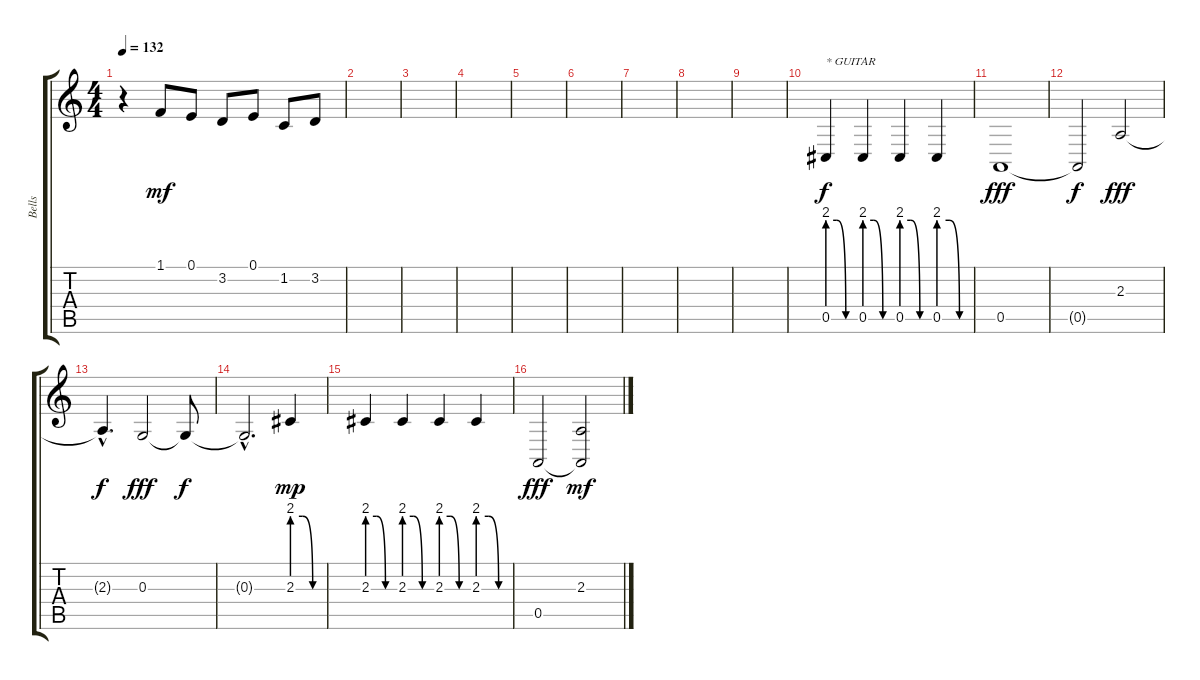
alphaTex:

\track ("Bells" "Bells") {instrument tubularbells}
\staff {score tabs}
\tuning (E4 B3 G3 D3 A2 E2) {hide}
\ts (4 4)
\tempo 132
\clef g2
\ks c
r.4{dy fff} 1.1.8{dy mf} 0.1.8 3.2.8 0.1.8 1.2.8 3.2.8 |
|
|
|
|
|
|
|
|
0.5{be (custom 0 8 20 8 40 0 60 0)}.4{txt "* GUITAR" dy f volume 13 instrument guitarharmonics} 0.5{be (custom 0 8 20 8 40 0 60 0)}.4 0.5{be (custom 0 8 20 8 40 0 60 0)}.4 0.5{be (custom 0 8 20 8 40 0 60 0)}.4 |
0.5.1{dy fff volume 15} |
0.5{t}.2{dy f} 2.3.2{dy fff} |
2.3{hac t}.4{d dy f} 0.3.2{dy fff} 0.3{t}.8{dy f} |
0.3{hac t}.2{d} 2.3{be (custom 0 8 20 8 40 0 60 0)}.4{dy mp} |
2.3{be (custom 0 8 20 8 40 0 60 0)}.4 2.3{be (custom 0 8 20 8 40 0 60 0)}.4 2.3{be (custom 0 8 20 8 40 0 60 0)}.4 2.3{be (custom 0 8 20 8 40 0 60 0)}.4 |
0.5.2{dy fff} (2.3 0.5{t}).2{dy mf}
